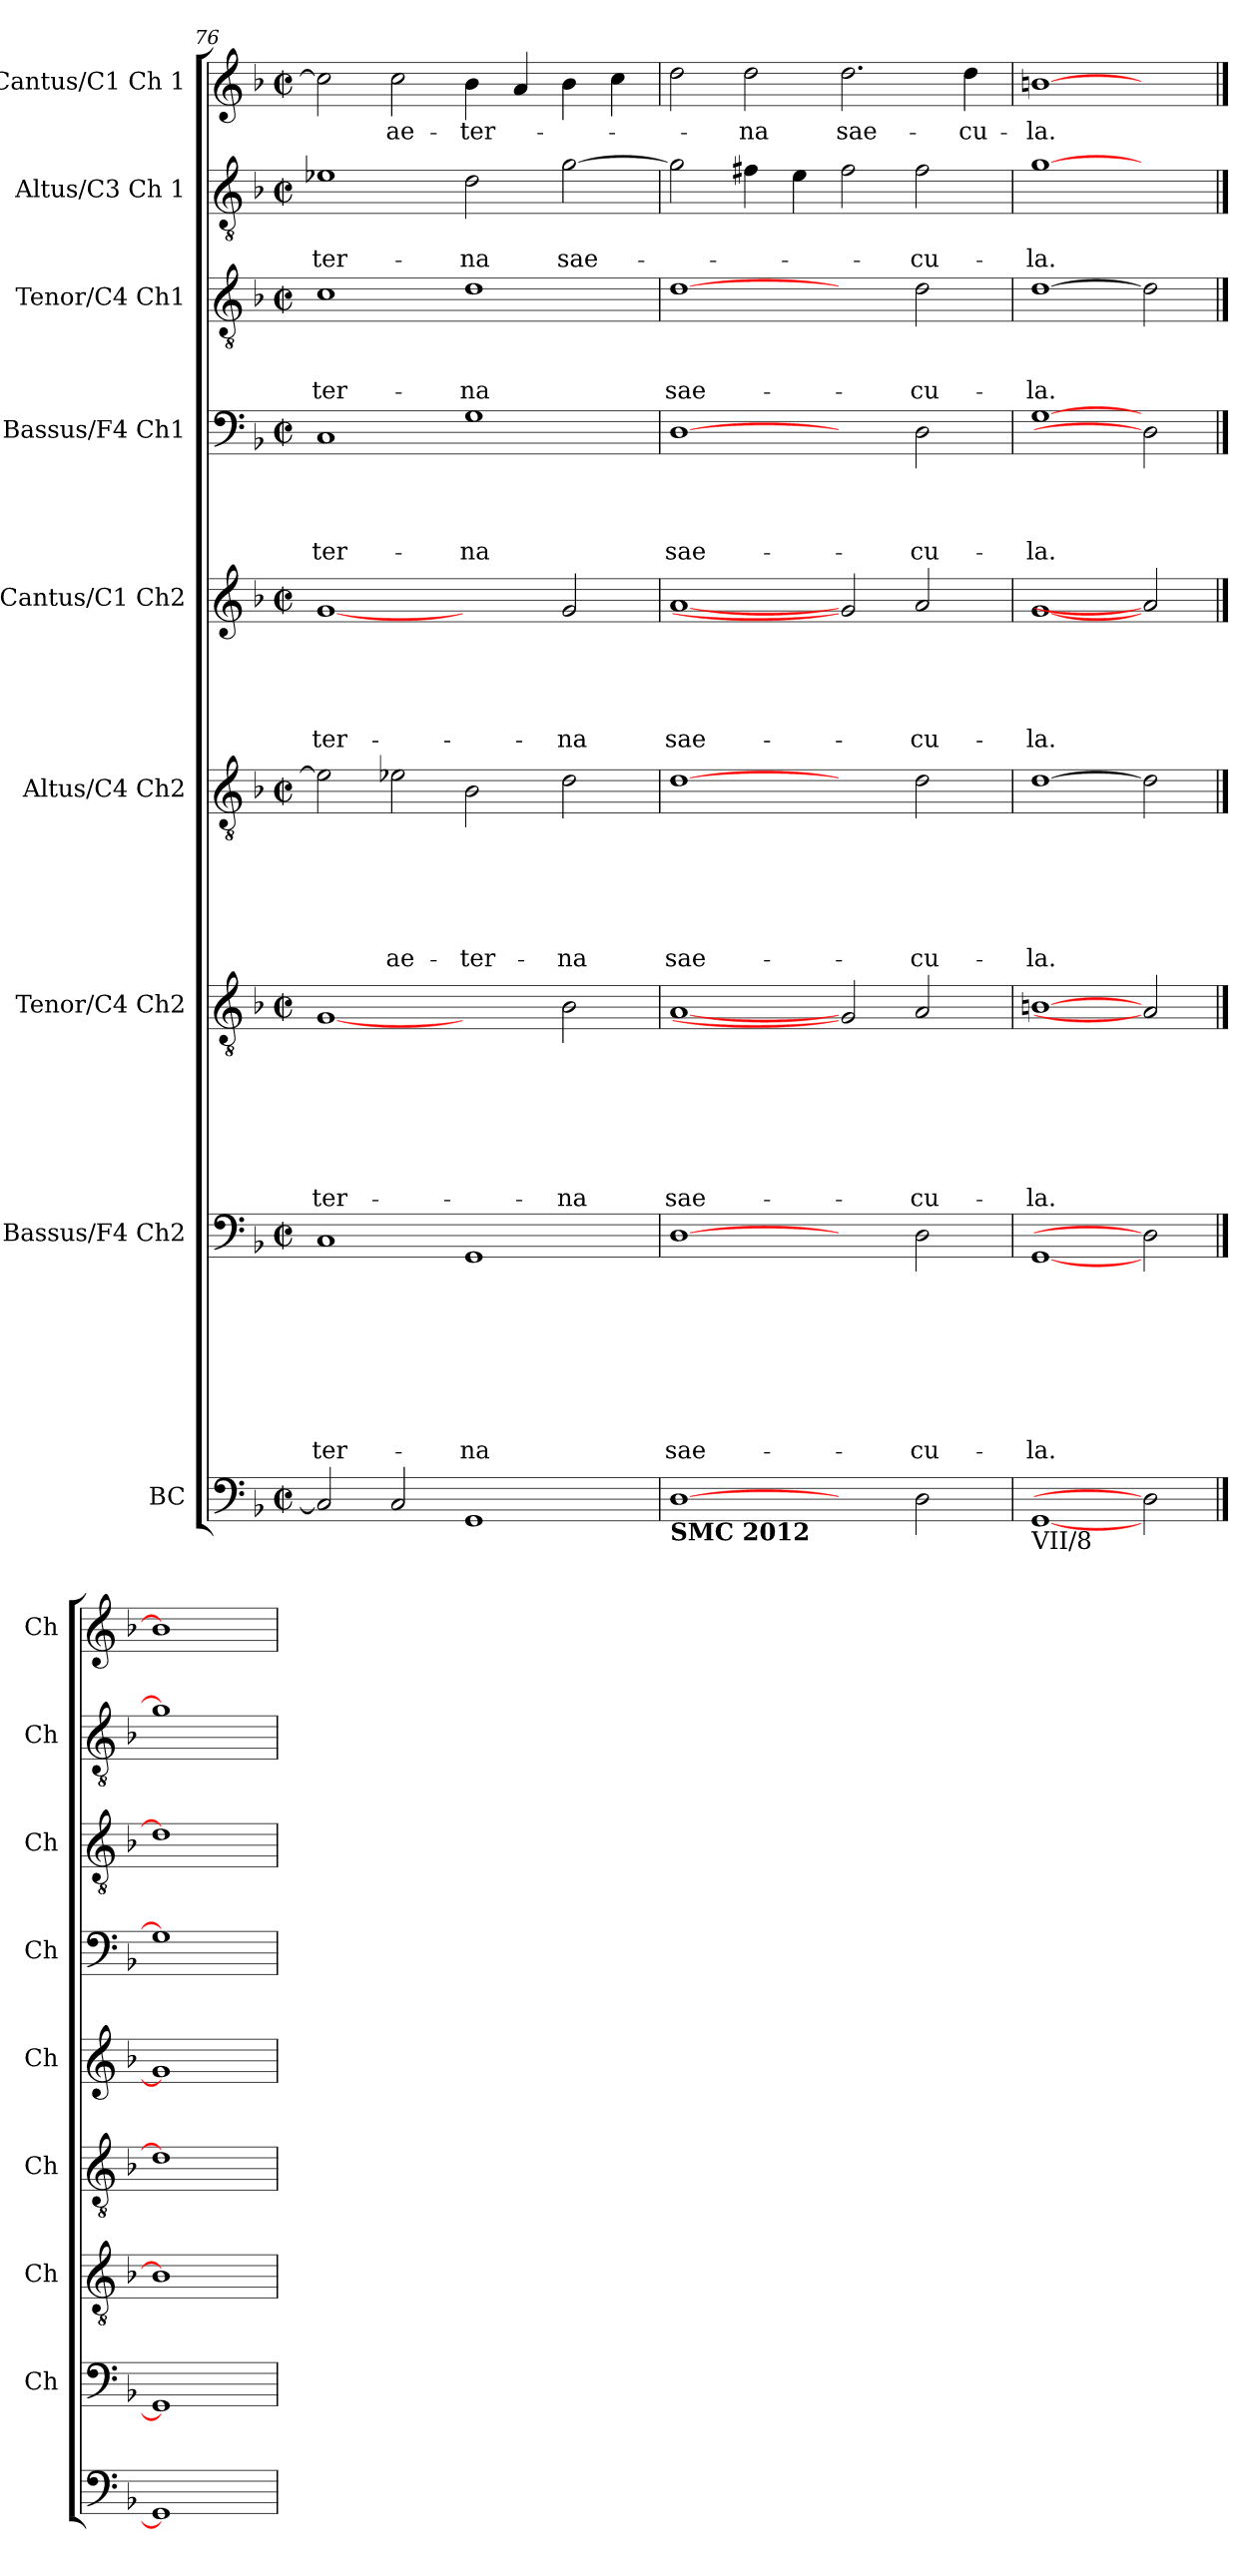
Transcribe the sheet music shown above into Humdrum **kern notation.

**kern	**kern	**text	**text	**text	**text	**text	**text	**text	**text	**kern	**text	**text	**text	**text	**text	**text	**text	**kern	**text	**text	**text	**text	**text	**text	**kern	**text	**text	**text	**text	**text	**kern	**text	**text	**text	**text	**kern	**text	**text	**text	**kern	**text	**text	**kern	**text
*part9	*part8	*part8	*part8	*part8	*part8	*part8	*part8	*part8	*part8	*part7	*part7	*part7	*part7	*part7	*part7	*part7	*part7	*part6	*part6	*part6	*part6	*part6	*part6	*part6	*part5	*part5	*part5	*part5	*part5	*part5	*part4	*part4	*part4	*part4	*part4	*part3	*part3	*part3	*part3	*part2	*part2	*part2	*part1	*part1
*staff9	*staff8	*staff8	*staff8	*staff8	*staff8	*staff8	*staff8	*staff8	*staff8	*staff7	*staff7	*staff7	*staff7	*staff7	*staff7	*staff7	*staff7	*staff6	*staff6	*staff6	*staff6	*staff6	*staff6	*staff6	*staff5	*staff5	*staff5	*staff5	*staff5	*staff5	*staff4	*staff4	*staff4	*staff4	*staff4	*staff3	*staff3	*staff3	*staff3	*staff2	*staff2	*staff2	*staff1	*staff1
*I"BC	*I"Bassus/F4 Ch2	*	*	*	*	*	*	*	*	*I"Tenor/C4 Ch2	*	*	*	*	*	*	*	*I"Altus/C4 Ch2	*	*	*	*	*	*	*I"Cantus/C1 Ch2	*	*	*	*	*	*I"Bassus/F4 Ch1	*	*	*	*	*I"Tenor/C4 Ch1	*	*	*	*I"Altus/C3 Ch 1	*	*	*I"Cantus/C1 Ch 1	*
*	*I'Ch	*	*	*	*	*	*	*	*	*I'Ch	*	*	*	*	*	*	*	*I'Ch	*	*	*	*	*	*	*I'Ch	*	*	*	*	*	*I'Ch	*	*	*	*	*I'Ch	*	*	*	*I'Ch	*	*	*I'Ch	*
!!LO:PB:g=z
*clefF4	*clefF4	*	*	*	*	*	*	*	*	*clefGv2	*	*	*	*	*	*	*	*clefGv2	*	*	*	*	*	*	*clefG2	*	*	*	*	*	*clefF4	*	*	*	*	*clefGv2	*	*	*	*clefGv2	*	*	*clefG2	*
*k[b-]	*k[b-]	*	*	*	*	*	*	*	*	*k[b-]	*	*	*	*	*	*	*	*k[b-]	*	*	*	*	*	*	*k[b-]	*	*	*	*	*	*k[b-]	*	*	*	*	*k[b-]	*	*	*	*k[b-]	*	*	*k[b-]	*
*F:	*F:	*	*	*	*	*	*	*	*	*F:	*	*	*	*	*	*	*	*F:	*	*	*	*	*	*	*F:	*	*	*	*	*	*F:	*	*	*	*	*F:	*	*	*	*F:	*	*	*F:	*
*M2/2	*M2/2	*	*	*	*	*	*	*	*	*M2/2	*	*	*	*	*	*	*	*M2/2	*	*	*	*	*	*	*M2/2	*	*	*	*	*	*M2/2	*	*	*	*	*M2/2	*	*	*	*M2/2	*	*	*M2/2	*
*met(c|)	*met(c|)	*	*	*	*	*	*	*	*	*met(c|)	*	*	*	*	*	*	*	*met(c|)	*	*	*	*	*	*	*met(c|)	*	*	*	*	*	*met(c|)	*	*	*	*	*met(c|)	*	*	*	*met(c|)	*	*	*met(c|)	*
=76	=76	=76	=76	=76	=76	=76	=76	=76	=76	=76	=76	=76	=76	=76	=76	=76	=76	=76	=76	=76	=76	=76	=76	=76	=76	=76	=76	=76	=76	=76	=76	=76	=76	=76	=76	=76	=76	=76	=76	=76	=76	=76	=76	=76
!	!	!	!	!	!	!	!	!	!LO:LY:b	!	!	!	!	!	!	!	!LO:LY:b	!	!	!	!	!	!	!	!	!	!	!	!	!LO:LY:b	!	!	!	!	!LO:LY:b	!	!	!	!LO:LY:b	!	!	!LO:LY:b	!	!
2C/]	1C	.	.	.	.	.	.	.	-ter-	[1G	.	.	.	.	.	.	-ter-	2e-\]	.	.	.	.	.	.	[1g	.	.	.	.	-ter-	1C	.	.	.	-ter-	1c	.	.	-ter-	1e-X	.	-ter-	2cc\]	.
!	!	!	!	!	!	!	!	!	!	!	!	!	!	!	!	!	!	!	!	!	!	!	!	!LO:LY:b	!	!	!	!	!	!	!	!	!	!	!	!	!	!	!	!	!	!	!	!LO:LY:b
2C/	.	.	.	.	.	.	.	.	.	.	.	.	.	.	.	.	.	2e-X\	.	.	.	.	.	ae-	.	.	.	.	.	.	.	.	.	.	.	.	.	.	.	.	.	.	2cc\	ae-
!	!	!	!	!	!	!	!	!	!LO:LY:b	!	!	!	!	!	!	!	!	!	!	!	!	!	!	!LO:LY:b	!	!	!	!	!	!	!	!	!	!	!LO:LY:b	!	!	!	!LO:LY:b	!	!	!LO:LY:b	!	!LO:LY:b
1GG	1GG	.	.	.	.	.	.	.	-na	2ryy	.	.	.	.	.	.	.	2B-\	.	.	.	.	.	-ter-	2ryy	.	.	.	.	.	1G	.	.	.	-na	1d	.	.	-na	2d\	.	-na	4b-\	-ter-
.	.	.	.	.	.	.	.	.	.	.	.	.	.	.	.	.	.	.	.	.	.	.	.	.	.	.	.	.	.	.	.	.	.	.	.	.	.	.	.	.	.	.	4a/	.
!	!	!	!	!	!	!	!	!	!	!	!	!	!	!	!	!	!LO:LY:b	!	!	!	!	!	!	!LO:LY:b	!	!	!	!	!	!LO:LY:b	!	!	!	!	!	!	!	!	!	!	!	!LO:LY:b	!	!
.	.	.	.	.	.	.	.	.	.	2B-\	.	.	.	.	.	.	-na	2d\	.	.	.	.	.	-na	2g/	.	.	.	.	-na	.	.	.	.	.	.	.	.	.	[>2g\	.	sae-	4b-\	.
.	.	.	.	.	.	.	.	.	.	.	.	.	.	.	.	.	.	.	.	.	.	.	.	.	.	.	.	.	.	.	.	.	.	.	.	.	.	.	.	.	.	.	4cc\	.
=77	=77	=77	=77	=77	=77	=77	=77	=77	=77	=77	=77	=77	=77	=77	=77	=77	=77	=77	=77	=77	=77	=77	=77	=77	=77	=77	=77	=77	=77	=77	=77	=77	=77	=77	=77	=77	=77	=77	=77	=77	=77	=77	=77	=77
!LO:TX:b:B:t=SMC 2012	!	!	!	!	!	!	!	!	!	!	!	!	!	!	!	!	!	!	!	!	!	!	!	!	!	!	!	!	!	!	!	!	!	!	!	!	!	!	!	!	!	!	!	!
!	!	!	!	!	!	!	!	!	!LO:LY:b	!	!	!	!	!	!	!	!LO:LY:b	!	!	!	!	!	!	!LO:LY:b	!	!	!	!	!	!LO:LY:b	!	!	!	!	!LO:LY:b	!	!	!	!LO:LY:b	!	!	!	!	!
[1D	[1D	.	.	.	.	.	.	.	sae-	[1A	.	.	.	.	.	.	sae-	[1d	.	.	.	.	.	sae-	[1a	.	.	.	.	sae-	[1D	.	.	.	sae-	[1d	.	.	sae-	2g\]	.	.	2dd\	.
!	!	!	!	!	!	!	!	!	!	!	!	!	!	!	!	!	!	!	!	!	!	!	!	!	!	!	!	!	!	!	!	!	!	!	!	!	!	!	!	!	!	!	!	!LO:LY:b
.	.	.	.	.	.	.	.	.	.	.	.	.	.	.	.	.	.	.	.	.	.	.	.	.	.	.	.	.	.	.	.	.	.	.	.	.	.	.	.	4f#X\	.	.	2dd\	-na
.	.	.	.	.	.	.	.	.	.	.	.	.	.	.	.	.	.	.	.	.	.	.	.	.	.	.	.	.	.	.	.	.	.	.	.	.	.	.	.	4e\	.	.	.	.
!	!	!	!	!	!	!	!	!	!	!	!	!	!	!	!	!	!	!	!	!	!	!	!	!	!	!	!	!	!	!	!	!	!	!	!	!	!	!	!	!	!	!	!	!LO:LY:b
2ryy	2ryy	.	.	.	.	.	.	.	.	2G]	.	.	.	.	.	.	.	2ryy	.	.	.	.	.	.	2g]	.	.	.	.	.	2ryy	.	.	.	.	2ryy	.	.	.	2f#\	.	.	2.dd\	sae-
!	!	!	!	!	!	!	!	!	!LO:LY:b	!	!	!	!	!	!	!	!LO:LY:b	!	!	!	!	!	!	!LO:LY:b	!	!	!	!	!	!LO:LY:b	!	!	!	!	!LO:LY:b	!	!	!	!LO:LY:b	!	!	!LO:LY:b	!	!
2D\	2D\	.	.	.	.	.	.	.	-cu-	2A/	.	.	.	.	.	.	-cu-	2d\	.	.	.	.	.	-cu-	2a/	.	.	.	.	-cu-	2D\	.	.	.	-cu-	2d\	.	.	-cu-	2f#\	.	-cu-	.	.
!	!	!	!	!	!	!	!	!	!	!	!	!	!	!	!	!	!	!	!	!	!	!	!	!	!	!	!	!	!	!	!	!	!	!	!	!	!	!	!	!	!	!	!	!LO:LY:b
.	.	.	.	.	.	.	.	.	.	.	.	.	.	.	.	.	.	.	.	.	.	.	.	.	.	.	.	.	.	.	.	.	.	.	.	.	.	.	.	.	.	.	4dd\	-cu-
=78	=78	=78	=78	=78	=78	=78	=78	=78	=78	=78	=78	=78	=78	=78	=78	=78	=78	=78	=78	=78	=78	=78	=78	=78	=78	=78	=78	=78	=78	=78	=78	=78	=78	=78	=78	=78	=78	=78	=78	=78	=78	=78	=78	=78
!LO:TX:b:t=VII/8	!	!	!	!	!	!	!	!	!	!	!	!	!	!	!	!	!	!	!	!	!	!	!	!	!	!	!	!	!	!	!	!	!	!	!	!	!	!	!	!	!	!	!	!
!	!	!	!	!	!	!	!	!	!LO:LY:b	!	!	!	!	!	!	!	!LO:LY:b	!	!	!	!	!	!	!LO:LY:b	!	!	!	!	!	!LO:LY:b	!	!	!	!	!LO:LY:b	!	!	!	!LO:LY:b	!	!	!LO:LY:b	!	!LO:LY:b
[1GG	[1GG	.	.	.	.	.	.	.	-la.	[1Bn	.	.	.	.	.	.	-la.	[1d	.	.	.	.	.	-la.	[1g	.	.	.	.	-la.	[1G	.	.	.	-la.	[1d	.	.	-la.	[1g	.	-la.	[1bn	-la.
2D]	2D]	.	.	.	.	.	.	.	.	2A]	.	.	.	.	.	.	.	2d]	.	.	.	.	.	.	2a]	.	.	.	.	.	2D]	.	.	.	.	2d]	.	.	.	2ryy	.	.	2ryy	.
==79	==79	==79	==79	==79	==79	==79	==79	==79	==79	==79	==79	==79	==79	==79	==79	==79	==79	==79	==79	==79	==79	==79	==79	==79	==79	==79	==79	==79	==79	==79	==79	==79	==79	==79	==79	==79	==79	==79	==79	==79	==79	==79	==79	==79
1GG]	1GG]	.	.	.	.	.	.	.	.	1B]	.	.	.	.	.	.	.	1d]	.	.	.	.	.	.	1g]	.	.	.	.	.	1G]	.	.	.	.	1d]	.	.	.	1g]	.	.	1b]	.
=	=	=	=	=	=	=	=	=	=	=	=	=	=	=	=	=	=	=	=	=	=	=	=	=	=	=	=	=	=	=	=	=	=	=	=	=	=	=	=	=	=	=	=	=
*-	*-	*-	*-	*-	*-	*-	*-	*-	*-	*-	*-	*-	*-	*-	*-	*-	*-	*-	*-	*-	*-	*-	*-	*-	*-	*-	*-	*-	*-	*-	*-	*-	*-	*-	*-	*-	*-	*-	*-	*-	*-	*-	*-	*-
